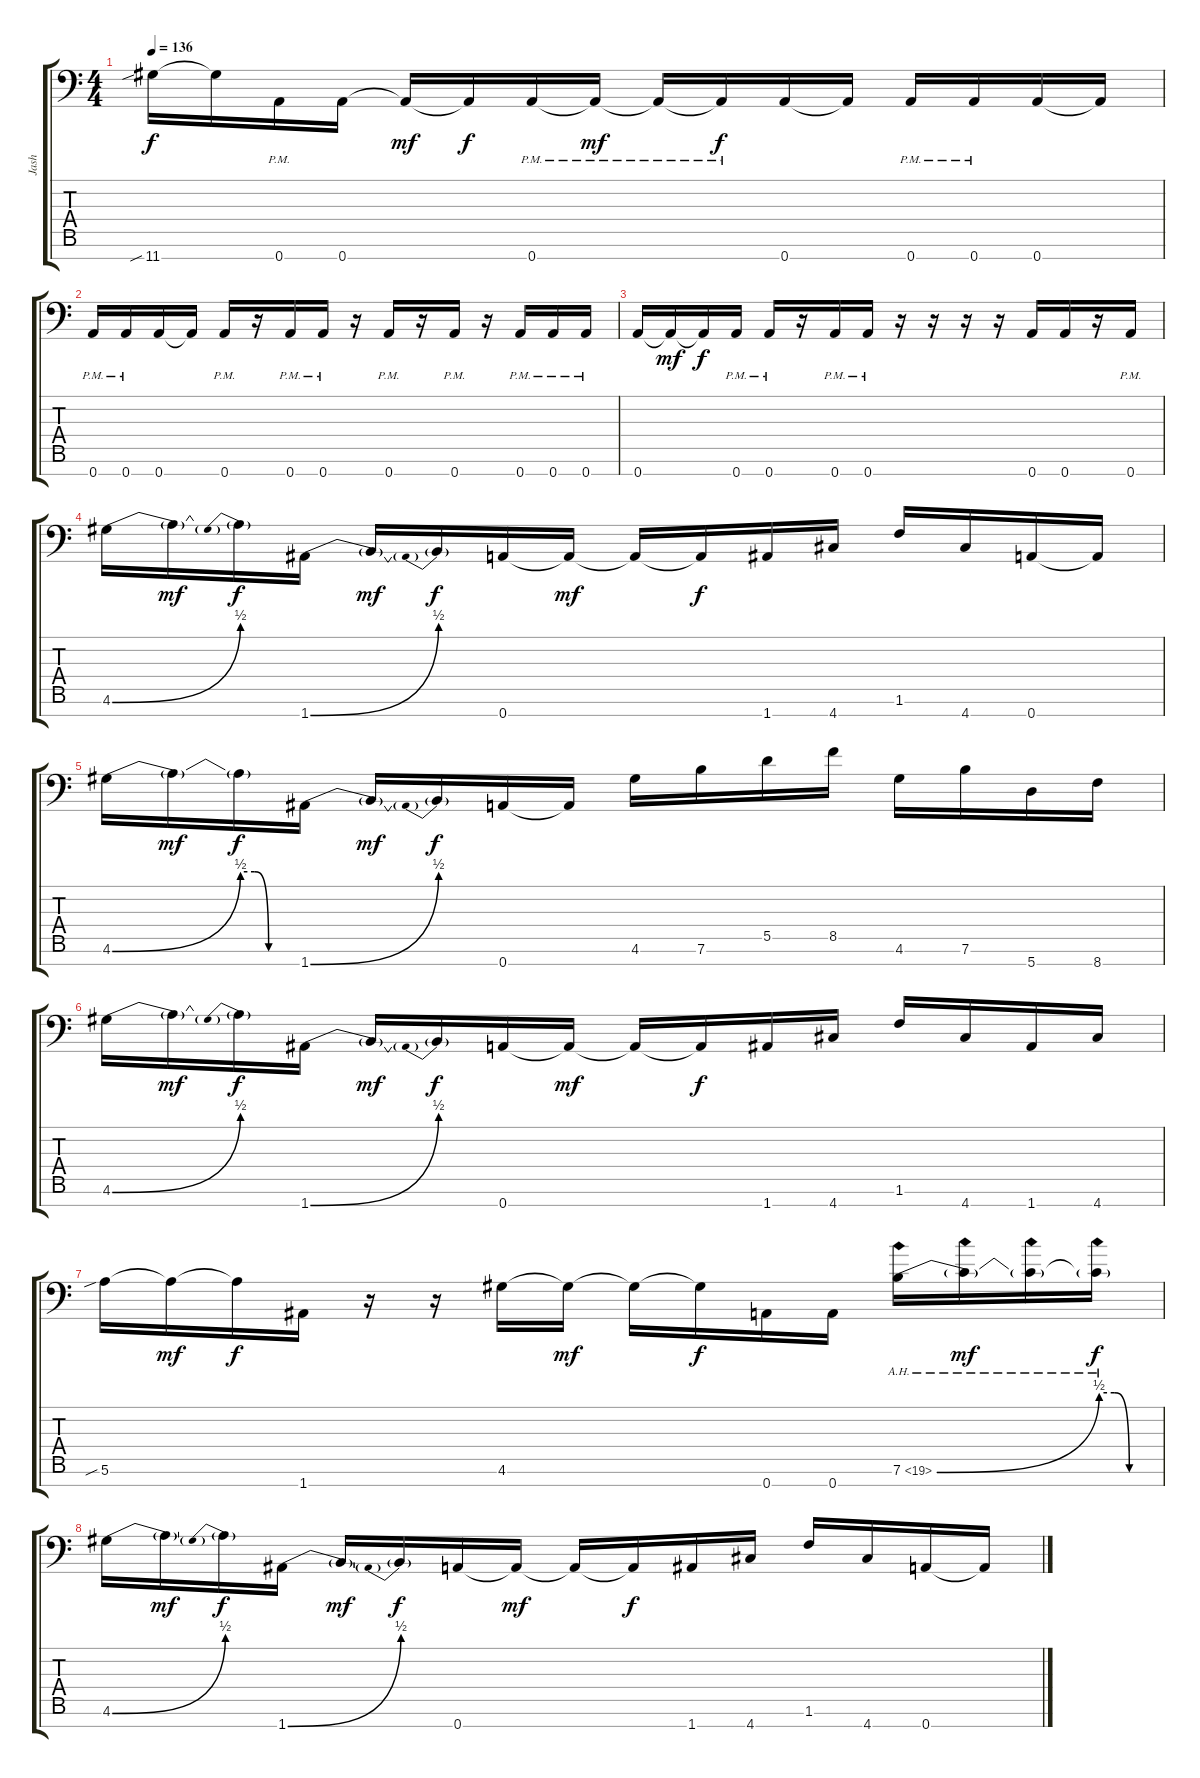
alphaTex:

\track ("Jash" "Jash") {instrument distortionguitar}
\staff {score tabs}
\tuning (E4 B3 G3 D3 A2 E2 A1) {hide}
\ts (4 4)
\tempo 136
\clef f4
\ks c
11.7{sib}.16{dy f} 11.7{t}.16 0.7{pm}.16 0.7.16 0.7{t}.16{dy mf} 0.7{t}.16{dy f} 0.7{pm}.16 0.7{pm t}.16{dy mf} 0.7{pm t}.16 0.7{pm t}.16{dy f} 0.7.16 0.7{t}.16 0.7{pm}.16 0.7{pm}.16 0.7.16 0.7{t}.16 |
0.7{pm}.16 0.7{pm}.16 0.7.16 0.7{t}.16 0.7{pm}.16 r.16 0.7{pm}.16 0.7{pm}.16 r.16 0.7{pm}.16 r.16 0.7{pm}.16 r.16 0.7{pm}.16 0.7{pm}.16 0.7{pm}.16 |
0.7.16 0.7{t}.16{dy mf} 0.7{t}.16{dy f} 0.7{pm}.16 0.7{pm}.16 r.16 0.7{pm}.16 0.7{pm}.16 r.16 r.16 r.16 r.16 0.7.16 0.7.16 r.16 0.7{pm}.16 |
4.6{be (bend 0 0 60 2)}.16 4.6{t}.16{dy mf} 4.6{be (prebend 0 2 60 2) t}.16{dy f} 1.7{be (bend 0 0 60 2)}.16 1.7{t}.16{dy mf} 1.7{be (prebend 0 2 60 2) t}.16{dy f} 0.7.16 0.7{t}.16{dy mf} 0.7{t}.16 0.7{t}.16{dy f} 1.7.16 4.7.16 1.6.16 4.7.16 0.7.16 0.7{t}.16 |
4.6{be (bend 0 0 60 2)}.16 4.6{t}.16{dy mf} 4.6{be (custom 0 2 15 2 30 0 60 0) t}.16{dy f} 1.7{be (bend 0 0 60 2)}.16 1.7{t}.16{dy mf} 1.7{be (prebend 0 2 60 2) t}.16{dy f} 0.7.16 0.7{t}.16 4.6.16 7.6.16 5.5.16 8.5.16 4.6.16 7.6.16 5.7.16 8.7.16 |
4.6{be (bend 0 0 60 2)}.16 4.6{t}.16{dy mf} 4.6{be (prebend 0 2 60 2) t}.16{dy f} 1.7{be (bend 0 0 60 2)}.16 1.7{t}.16{dy mf} 1.7{be (prebend 0 2 60 2) t}.16{dy f} 0.7.16 0.7{t}.16{dy mf} 0.7{t}.16 0.7{t}.16{dy f} 1.7.16 4.7.16 1.6.16 4.7.16 1.7.16 4.7.16 |
5.6{sib}.16 5.6{t}.16{dy mf} 5.6{t}.16{dy f} 1.7.16 r.16 r.16 4.6.16 4.6{t}.16{dy mf} 4.6{t}.16 4.6{t}.16{dy f} 0.7.16 0.7.16 7.6{be (bend 0 0 60 2) ah 12}.16 7.6{ah 12 t}.16{dy mf} 7.6{ah 12 t}.16 7.6{be (custom 0 2 15 2 30 0 60 0) ah 12 t}.16{dy f} |
4.6{be (bend 0 0 60 2)}.16 4.6{t}.16{dy mf} 4.6{be (prebend 0 2 60 2) t}.16{dy f} 1.7{be (bend 0 0 60 2)}.16 1.7{t}.16{dy mf} 1.7{be (prebend 0 2 60 2) t}.16{dy f} 0.7.16 0.7{t}.16{dy mf} 0.7{t}.16 0.7{t}.16{dy f} 1.7.16 4.7.16 1.6.16 4.7.16 0.7.16 0.7{t}.16
